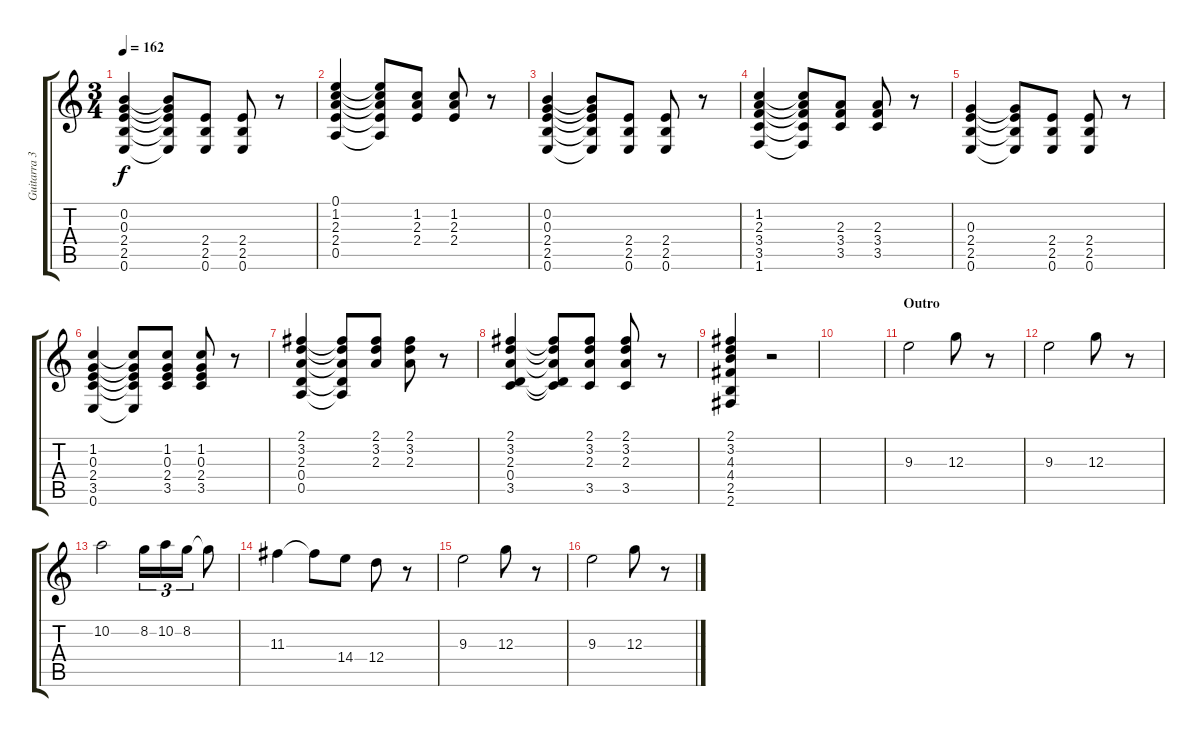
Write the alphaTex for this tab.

\track ("Guitarra 3" "Guitarra 3") {instrument acousticguitarsteel}
\staff {score tabs}
\tuning (E4 B3 G3 D3 A2 E2) {hide}
\ts (3 4)
\tempo 162
\clef g2
\ks c
(0.2 0.3 2.4 2.5 0.6).4{dy f} (0.2{t} 0.3{t} 2.4{t} 2.5{t} 0.6{t}).8 (2.4 2.5 0.6).8 (2.4 2.5 0.6).8 r.8 |
(0.1 1.2 2.3 2.4 0.5).4 (0.1{t} 1.2{t} 2.3{t} 2.4{t} 0.5{t}).8 (1.2 2.3 2.4).8 (1.2 2.3 2.4).8 r.8 |
(0.2 0.3 2.4 2.5 0.6).4 (0.2{t} 0.3{t} 2.4{t} 2.5{t} 0.6{t}).8 (2.4 2.5 0.6).8 (2.4 2.5 0.6).8 r.8 |
(1.2 2.3 3.4 3.5 1.6).4 (1.2{t} 2.3{t} 3.4{t} 3.5{t} 1.6{t}).8 (2.3 3.4 3.5).8 (2.3 3.4 3.5).8 r.8 |
(0.3 2.4 2.5 0.6).4 (0.3{t} 2.4{t} 2.5{t} 0.6{t}).8 (2.4 2.5 0.6).8 (2.4 2.5 0.6).8 r.8 |
(1.2 0.3 2.4 3.5 0.6).4 (1.2{t} 0.3{t} 2.4{t} 3.5{t} 0.6{t}).8 (1.2 0.3 2.4 3.5).8 (1.2 0.3 2.4 3.5).8 r.8 |
(2.1 3.2 2.3 0.4 0.5).4 (2.1{t} 3.2{t} 2.3{t} 0.4{t} 0.5{t}).8 (2.1 3.2 2.3).8 (2.1 3.2 2.3).8 r.8 |
(2.1 3.2 2.3 0.4 3.5).4 (2.1{t} 3.2{t} 2.3{t} 0.4{t} 3.5{t}).8 (2.1 3.2 2.3 3.5).8 (2.1 3.2 2.3 3.5).8 r.8 |
(2.1 3.2 4.3 4.4 2.5 2.6).4 r.2{volume 11} |
|
\section ("" "Outro")
9.3.2 12.3.8 r.8 |
9.3.2 12.3.8 r.8 |
10.2.2 8.2.16{tu (3 2)} 10.2.16{tu (3 2)} 8.2.16{tu (3 2)} 8.2{t}.8 |
11.3.4 11.3{t}.8 14.4.8 12.4.8 r.8 |
9.3.2 12.3.8 r.8 |
9.3.2 12.3.8 r.8
